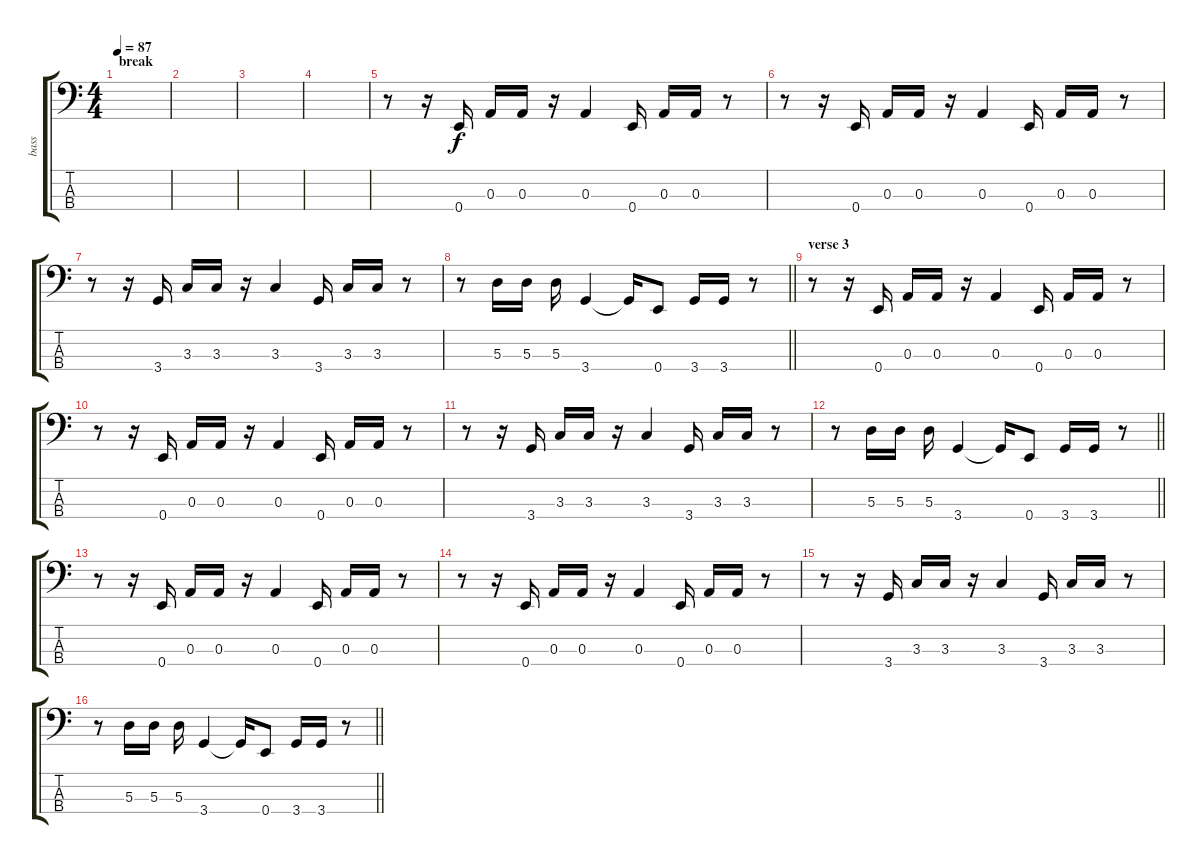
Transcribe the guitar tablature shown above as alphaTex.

\track ("bass" "bass") {instrument electricbasspick}
\staff {score tabs}
\tuning (G2 D2 A1 E1) {hide}
\ts (4 4)
\section ("" "break")
\tempo 87
\clef f4
\ks c
|
|
|
|
r.8 r.16 0.4.16 0.3.16 0.3.16 r.16 0.3.4 0.4.16 0.3.16 0.3.16 r.8 |
r.8 r.16 0.4.16 0.3.16 0.3.16 r.16 0.3.4 0.4.16 0.3.16 0.3.16 r.8 |
r.8 r.16 3.4.16 3.3.16 3.3.16 r.16 3.3.4 3.4.16 3.3.16 3.3.16 r.8 |
\barLineRight lightlight
r.8 5.3.16 5.3.16 5.3.16 3.4.4 3.4{t}.16 0.4.8 3.4.16 3.4.16 r.8 |
\section ("" "verse 3")
r.8 r.16 0.4.16 0.3.16 0.3.16 r.16 0.3.4 0.4.16 0.3.16 0.3.16 r.8 |
r.8 r.16 0.4.16 0.3.16 0.3.16 r.16 0.3.4 0.4.16 0.3.16 0.3.16 r.8 |
r.8 r.16 3.4.16 3.3.16 3.3.16 r.16 3.3.4 3.4.16 3.3.16 3.3.16 r.8 |
\barLineRight lightlight
r.8 5.3.16 5.3.16 5.3.16 3.4.4 3.4{t}.16 0.4.8 3.4.16 3.4.16 r.8 |
r.8 r.16 0.4.16 0.3.16 0.3.16 r.16 0.3.4 0.4.16 0.3.16 0.3.16 r.8 |
r.8 r.16 0.4.16 0.3.16 0.3.16 r.16 0.3.4 0.4.16 0.3.16 0.3.16 r.8 |
r.8 r.16 3.4.16 3.3.16 3.3.16 r.16 3.3.4 3.4.16 3.3.16 3.3.16 r.8 |
\barLineRight lightlight
r.8 5.3.16 5.3.16 5.3.16 3.4.4 3.4{t}.16 0.4.8 3.4.16 3.4.16 r.8
